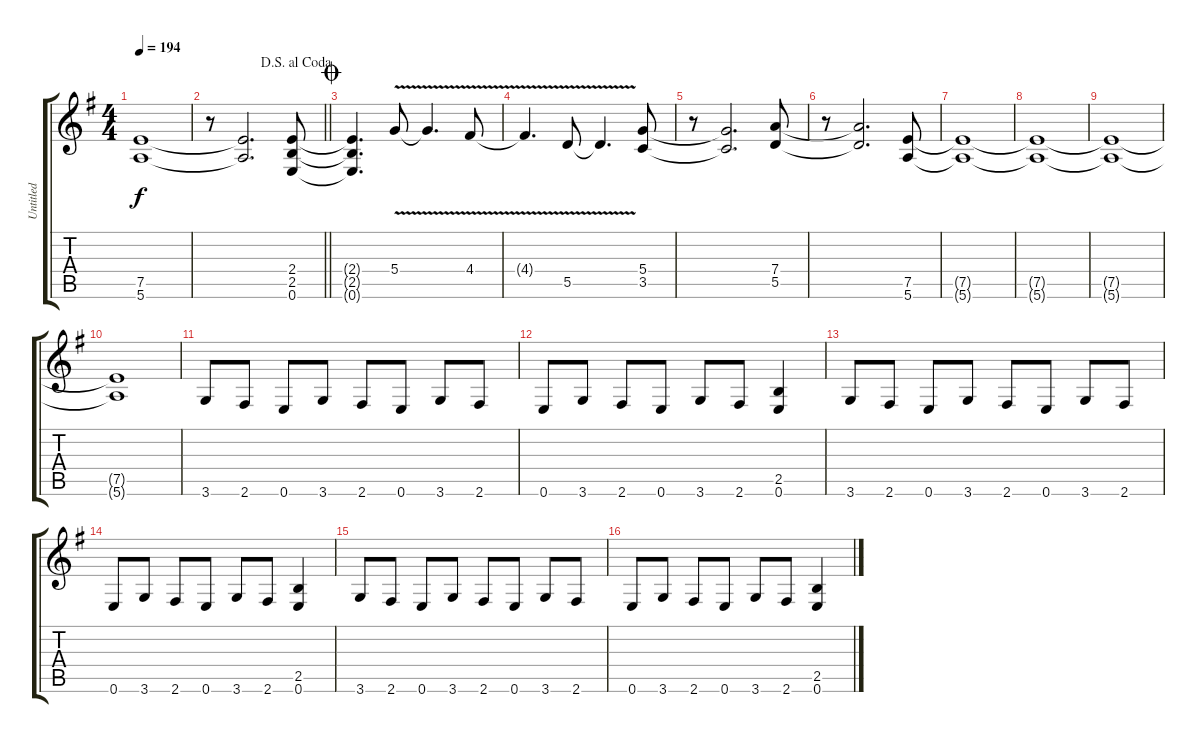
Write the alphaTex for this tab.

\track ("Untitled" "Untitled") {instrument distortionguitar}
\staff {score tabs}
\tuning (E4 B3 G3 D3 A2 E2) {hide}
\ts (4 4)
\tempo 194
\clef g2
\ks g
(7.5{t} 5.6{t}).1{dy f} |
\jump dalsegnoalcoda
\barLineRight lightlight
r.8 (7.5{t} 5.6{t}).2{d} (2.4 2.5 0.6).8 |
\jump coda
(2.4{t} 2.5{t} 0.6{t}).4{d} 5.4{v}.8 5.4{v t}.4{d} 4.4{v}.8 |
4.4{v t}.4{d} 5.5{v}.8 5.5{v t}.4{d} (5.4 3.5).8 |
r.8 (5.4{t} 3.5{t}).2{d} (7.4 5.5).8 |
r.8 (7.4{t} 5.5{t}).2{d} (7.5 5.6).8 |
(7.5{t} 5.6{t}).1 |
(7.5{t} 5.6{t}).1 |
(7.5{t} 5.6{t}).1 |
(7.5{t} 5.6{t}).1 |
3.6.8 2.6.8 0.6.8 3.6.8 2.6.8 0.6.8 3.6.8 2.6.8 |
0.6.8 3.6.8 2.6.8 0.6.8 3.6.8 2.6.8 (2.5 0.6).4 |
3.6.8 2.6.8 0.6.8 3.6.8 2.6.8 0.6.8 3.6.8 2.6.8 |
0.6.8 3.6.8 2.6.8 0.6.8 3.6.8 2.6.8 (2.5 0.6).4 |
3.6.8 2.6.8 0.6.8 3.6.8 2.6.8 0.6.8 3.6.8 2.6.8 |
0.6.8 3.6.8 2.6.8 0.6.8 3.6.8 2.6.8 (2.5 0.6).4
